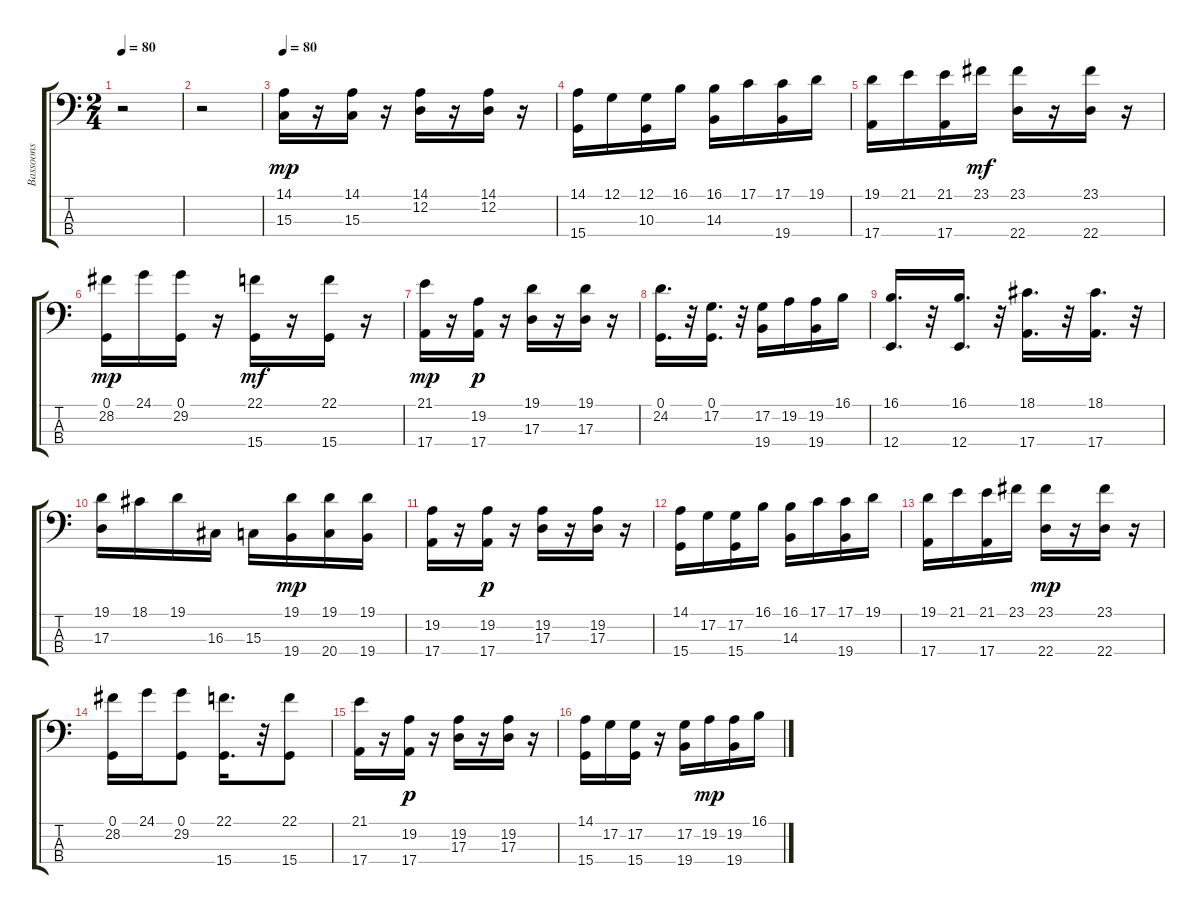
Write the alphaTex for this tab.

\track ("Bassoons" "Bassoons") {instrument bassoon}
\staff {score tabs}
\tuning (G2 D2 A1 E1) {hide}
\ts (2 4)
\tempo 80
\clef f4
\ks c
r.2{dy f} |
r.2 |
\tempo 80
(14.1 15.3).16{dy mp} r.16 (14.1 15.3).16 r.16 (14.1 12.2).16 r.16 (14.1 12.2).16 r.16 |
(14.1 15.4).16 12.1.16 (12.1 10.3).16 16.1.16 (16.1 14.3).16 17.1.16 (17.1 19.4).16 19.1.16 |
(19.1 17.4).16 21.1.16 (21.1 17.4).16 23.1.16{dy mf} (23.1 22.4).16 r.16 (23.1 22.4).16 r.16 |
(0.1 28.2).16{dy mp} 24.1.16 (0.1 29.2).16 r.16 (22.1 15.4).16{dy mf} r.16 (22.1 15.4).16 r.16 |
(21.1 17.4).16{dy mp} r.16 (19.2 17.4).16{dy p} r.16 (19.1 17.3).16 r.16 (19.1 17.3).16 r.16 |
(0.1 24.2).16{d} r.32 (0.1 17.2).16{d} r.32 (17.2 19.4).16 19.2.16 (19.2 19.4).16 16.1.16 |
(16.1 12.4).16{d} r.32 (16.1 12.4).16{d} r.32 (18.1 17.4).16{d} r.32 (18.1 17.4).16{d} r.32 |
(19.1 17.3).16 18.1.16 19.1.16 16.3.16 15.3.16 (19.1 19.4).16{dy mp} (19.1 20.4).16 (19.1 19.4).16 |
(19.2 17.4).16 r.16 (19.2 17.4).16{dy p} r.16 (19.2 17.3).16 r.16 (19.2 17.3).16 r.16 |
(14.1 15.4).16 17.2.16 (17.2 15.4).16 16.1.16 (16.1 14.3).16 17.1.16 (17.1 19.4).16 19.1.16 |
(19.1 17.4).16 21.1.16 (21.1 17.4).16 23.1.16 (23.1 22.4).16{dy mp} r.16 (23.1 22.4).16 r.16 |
(0.1 28.2).16 24.1.16 (0.1 29.2).8 (22.1 15.4).16{d} r.32 (22.1 15.4).8 |
(21.1 17.4).16 r.16 (19.2 17.4).16{dy p} r.16 (19.2 17.3).16 r.16 (19.2 17.3).16 r.16 |
(14.1 15.4).16 17.2.16 (17.2 15.4).16 r.16 (17.2 19.4).16 19.2.16{dy mp} (19.2 19.4).16 16.1.16
